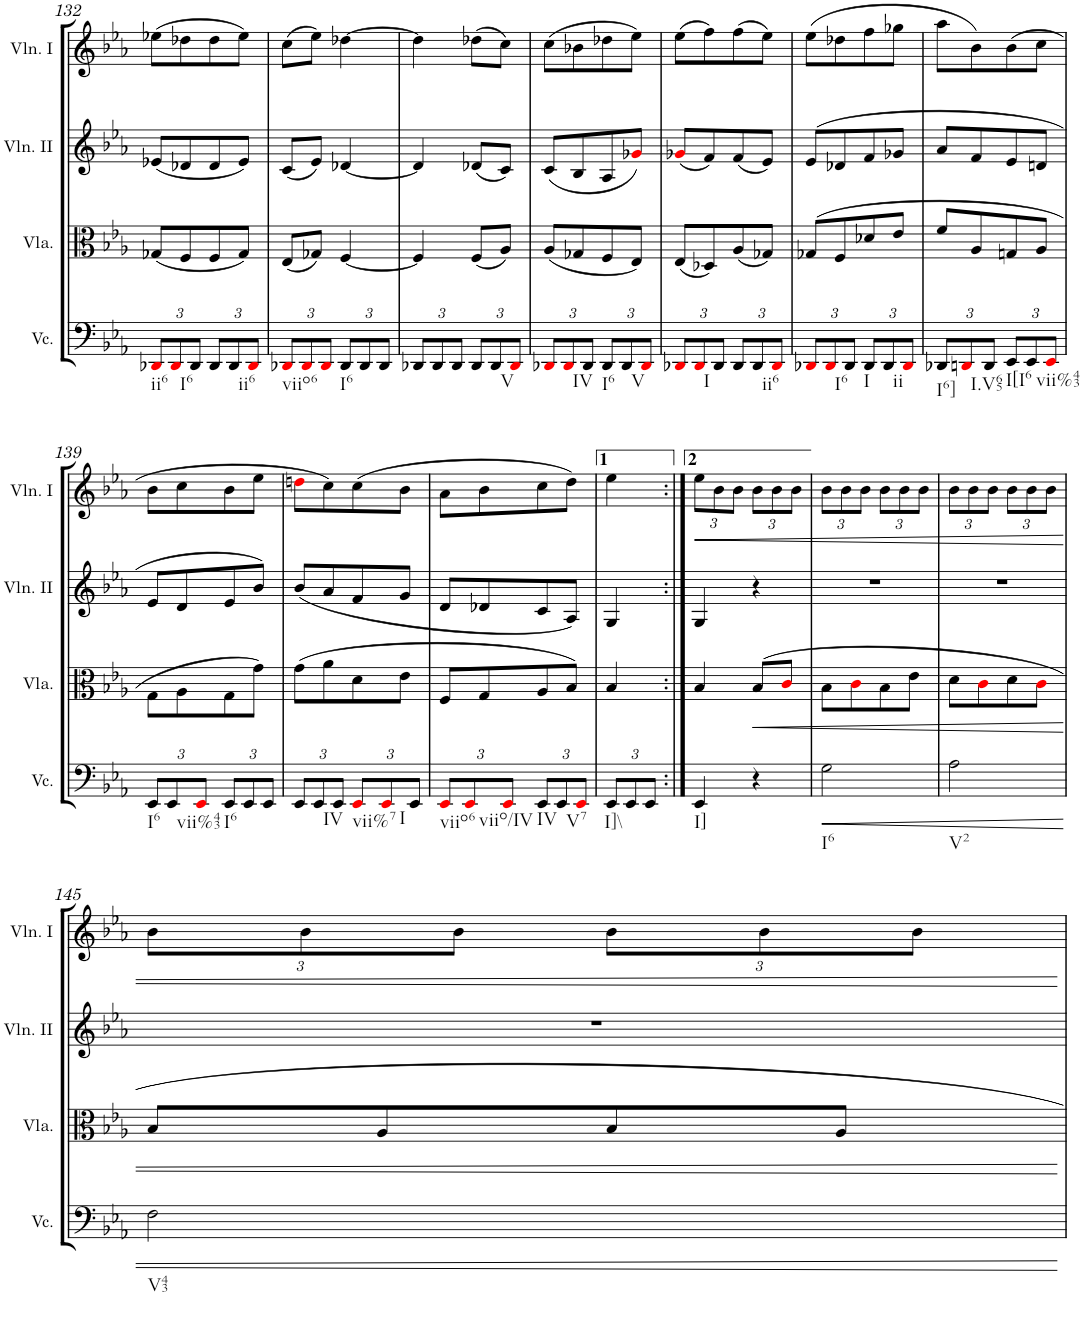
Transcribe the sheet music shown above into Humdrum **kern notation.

**kern	**dynam	**kern	**dynam	**kern	**kern	**dynam
*part4	*part4	*part3	*part3	*part2	*part1	*part1
*staff4	*staff4	*staff3	*staff3	*staff2	*staff1	*staff1
*I"Violoncello	*	*I"Viola	*	*I"Violin II	*I"Violin I	*
*I'Vc.	*	*I'Vla.	*	*I'Vln. II	*I'Vln. I	*
!!LO:PB:g=z
*clefF4	*	*clefC3	*	*clefG2	*clefG2	*
*k[b-e-a-]	*	*k[b-e-a-]	*	*k[b-e-a-]	*k[b-e-a-]	*
*M2/4	*	*M2/4	*	*M2/4	*M2/4	*
*Xbrackettup	*	*	*	*	*	*
=132	=132	=132	=132	=132	=132	=132
!LO:TX:b:t=ii6	!	!	!	!	!	!
12DD-Xi/L	.	(8G-X/L	.	(8e-X/L	(8ee-X\L	.
!LO:TX:b:t=I6	!	!	!	!	!	!
12DD-i/	.	.	.	.	.	.
.	.	8F/	.	8d-X/	8dd-X\	.
12DD-/J	.	.	.	.	.	.
12DD-/L	.	8F/	.	8d-/	8dd-\	.
!LO:TX:b:t=ii6	!	!	!	!	!	!
12DD-/	.	.	.	.	.	.
.	.	8G-/J)	.	8e-/J)	8ee-\J)	.
12DD-i/J	.	.	.	.	.	.
=133	=133	=133	=133	=133	=133	=133
!LO:TX:b:t=viio6	!	!	!	!	!	!
12DD-Xi/L	.	(8E-/L	.	(8c/L	(8cc\L	.
12DD-i/	.	.	.	.	.	.
.	.	8G-X/J)	.	8e-/J)	8ee-\J)	.
12DD-i/J	.	.	.	.	.	.
!LO:TX:b:t=I6	!	!	!	!	!	!
12DD-/L	.	[4F/	.	[4d-X/	[4dd-X\	.
12DD-/	.	.	.	.	.	.
12DD-/J	.	.	.	.	.	.
=134	=134	=134	=134	=134	=134	=134
12DD-X/L	.	4F/]	.	4d-/]	4dd-\]	.
12DD-/	.	.	.	.	.	.
12DD-/J	.	.	.	.	.	.
12DD-/L	.	(8F/L	.	(8d-X/L	(8dd-X\L	.
!LO:TX:b:t=V	!	!	!	!	!	!
12DD-/	.	.	.	.	.	.
.	.	8A-/J)	.	8c/J)	8cc\J)	.
12DD-i/J	.	.	.	.	.	.
=135	=135	=135	=135	=135	=135	=135
12DD-Xi/L	.	(8A-/L	.	(8c/L	(8cc\L	.
!LO:TX:b:t=IV	!	!	!	!	!	!
12DD-i/	.	.	.	.	.	.
.	.	8G-X/	.	8B-/	8b-X\	.
12DD-/J	.	.	.	.	.	.
!LO:TX:b:t=I6	!	!	!	!	!	!
12DD-/L	.	8F/	.	8A-/	8dd-X\	.
!LO:TX:b:t=V	!	!	!	!	!	!
12DD-/	.	.	.	.	.	.
.	.	8E-/J)	.	8g-Xi/J)	8ee-\J)	.
12DD-i/J	.	.	.	.	.	.
=136	=136	=136	=136	=136	=136	=136
12DD-Xi/L	.	(8E-/L	.	(8g-Xi/L	(8ee-\L	.
!LO:TX:b:t=I	!	!	!	!	!	!
12DD-i/	.	.	.	.	.	.
.	.	8D-X/)	.	8f/)	8ff\)	.
12DD-/J	.	.	.	.	.	.
12DD-/L	.	(8A-/	.	(8f/	(8ff\	.
!LO:TX:b:t=ii6	!	!	!	!	!	!
12DD-/	.	.	.	.	.	.
.	.	8G-X/J)	.	8e-/J)	8ee-\J)	.
12DD-i/J	.	.	.	.	.	.
=137	=137	=137	=137	=137	=137	=137
12DD-Xi/L	.	(8G-X/L	.	(>8e-/L	(8ee-\L	.
!LO:TX:b:t=I6	!	!	!	!	!	!
12DD-i/	.	.	.	.	.	.
.	.	8F/	.	8d-X/	8dd-X\	.
12DD-/J	.	.	.	.	.	.
!LO:TX:b:t=I	!	!	!	!	!	!
12DD-/L	.	8d-X/	.	8f/	8ff\	.
!LO:TX:b:t=ii	!	!	!	!	!	!
12DD-/	.	.	.	.	.	.
.	.	8e-/J	.	8g-X/J	8gg-X\J	.
12DD-i/J	.	.	.	.	.	.
=138	=138	=138	=138	=138	=138	=138
!LO:TX:b:t=I6]	!	!	!	!	!	!
12DD-X/L	.	8f/L	.	8a-/L	8aa-\L	.
!LO:TX:b:t=I.V65	!	!	!	!	!	!
12DDni/	.	.	.	.	.	.
.	.	8A-/	.	8f/	8b-\)	.
12DD/J	.	.	.	.	.	.
!LO:TX:b:t=I[I6	!	!	!	!	!	!
12EE-/L	.	8Gn/	.	8e-/	(8b-\	.
!LO:TX:b:t=vii%43	!	!	!	!	!	!
12EE-/	.	.	.	.	.	.
.	.	8A-/J	.	8dn/J	8cc\J	.
12EE-i/J	.	.	.	.	.	.
!!LO:LB:g=z
=139	=139	=139	=139	=139	=139	=139
!LO:TX:b:t=I6	!	!	!	!	!	!
12EE-/L	.	8G\L	.	8e-/L	8b-\L	.
!LO:TX:b:t=vii%43	!	!	!	!	!	!
12EE-/	.	.	.	.	.	.
.	.	8A-\	.	8d/	8cc\	.
12EE-i/J	.	.	.	.	.	.
!LO:TX:b:t=I6	!	!	!	!	!	!
12EE-/L	.	8G\	.	8e-/	8b-\	.
12EE-/	.	.	.	.	.	.
.	.	8g\J)	.	8b-/J)	8ee-\J	.
12EE-/J	.	.	.	.	.	.
=140	=140	=140	=140	=140	=140	=140
12EE-/L	.	(8g\L	.	(8b-/L	8ddni\L	.
!LO:TX:b:t=IV	!	!	!	!	!	!
12EE-/	.	.	.	.	.	.
.	.	8a-\	.	8a-/	8cc\)	.
12EE-/J	.	.	.	.	.	.
!LO:TX:b:t=vii%7	!	!	!	!	!	!
12EE-i/L	.	8d\	.	8f/	(8cc\	.
!LO:TX:b:t=I	!	!	!	!	!	!
12EE-i/	.	.	.	.	.	.
.	.	8e-\J	.	8g/J	8b-\J	.
12EE-/J	.	.	.	.	.	.
=141	=141	=141	=141	=141	=141	=141
!LO:TX:b:t=viio6	!	!	!	!	!	!
12EE-i/L	.	8F/L	.	8d/L	8a-\L	.
!LO:TX:b:t=viio/IV	!	!	!	!	!	!
12EE-i/	.	.	.	.	.	.
.	.	8G/	.	8d-X/	8b-\	.
12EE-i/J	.	.	.	.	.	.
!LO:TX:b:t=IV	!	!	!	!	!	!
12EE-/L	.	8A-/	.	8c/	8cc\	.
!LO:TX:b:t=V7	!	!	!	!	!	!
12EE-/	.	.	.	.	.	.
.	.	8B-/J)	.	8A-/J)	8dd\J)	.
12EE-i/J	.	.	.	.	.	.
=142	=142	=142	=142	=142	=142	=142
!LO:TX:b:t=I]\\	!	!	!	!	!	!
12EE-/L	.	4B-/	.	4G/	4ee-\	.
12EE-/	.	.	.	.	.	.
12EE-/J	.	.	.	.	.	.
=142X14:|!	=142X14:|!	=142X14:|!	=142X14:|!	=142X14:|!	=142X14:|!	=142X14:|!
*	*	*	*	*	*Xbrackettup	*
!LO:TX:b:t=I]	!	!	!	!	!	!
!	!	!	!	!	!	!LO:HP:b
4EE-/	.	4B-/	.	4G/	12ee-\L	<
.	.	.	.	.	12b-\	.
.	.	.	.	.	12b-\J	.
!	!	!	!LO:HP:b	!	!	!
4r	.	8B-/L	<	4r	12b-\L	.
.	.	.	.	.	12b-\	.
.	.	8ci/J	.	.	.	.
.	.	.	.	.	12b-\J	.
=143	=143	=143	=143	=143	=143	=143
!LO:TX:b:t=I6	!	!	!	!	!	!
!	!LO:HP:b	!	!	!	!	!
2G\	<	8B-\L	.	2r	12b-\L	.
.	.	.	.	.	12b-\	.
.	.	8ci\	.	.	.	.
.	.	.	.	.	12b-\J	.
.	.	8B-\	.	.	12b-\L	.
.	.	.	.	.	12b-\	.
.	.	8e-\J	.	.	.	.
.	.	.	.	.	12b-\J	.
=144	=144	=144	=144	=144	=144	=144
!LO:TX:b:t=V2	!	!	!	!	!	!
2A-\	.	8d\L	.	2r	12b-\L	.
.	.	.	.	.	12b-\	.
.	.	8ci\	.	.	.	.
.	.	.	.	.	12b-\J	.
.	.	8d\	.	.	12b-\L	.
.	.	.	.	.	12b-\	.
.	.	8ci\J	.	.	.	.
.	.	.	.	.	12b-\J	.
!!LO:LB:g=z
=145	=145	=145	=145	=145	=145	=145
!LO:TX:b:t=V43	!	!	!	!	!	!
2F\	.	8B-/L	.	2r	12b-\L	.
.	.	.	.	.	12b-\	.
.	.	8A-/	.	.	.	.
.	.	.	.	.	12b-\J	.
.	.	8B-/	.	.	12b-\L	.
.	.	.	.	.	12b-\	.
.	.	8A-/J	.	.	.	.
.	.	.	.	.	12b-\J	.
.	[	.	[	.	.	[
=	=	=	=	=	=	=
*-	*-	*-	*-	*-	*-	*-
